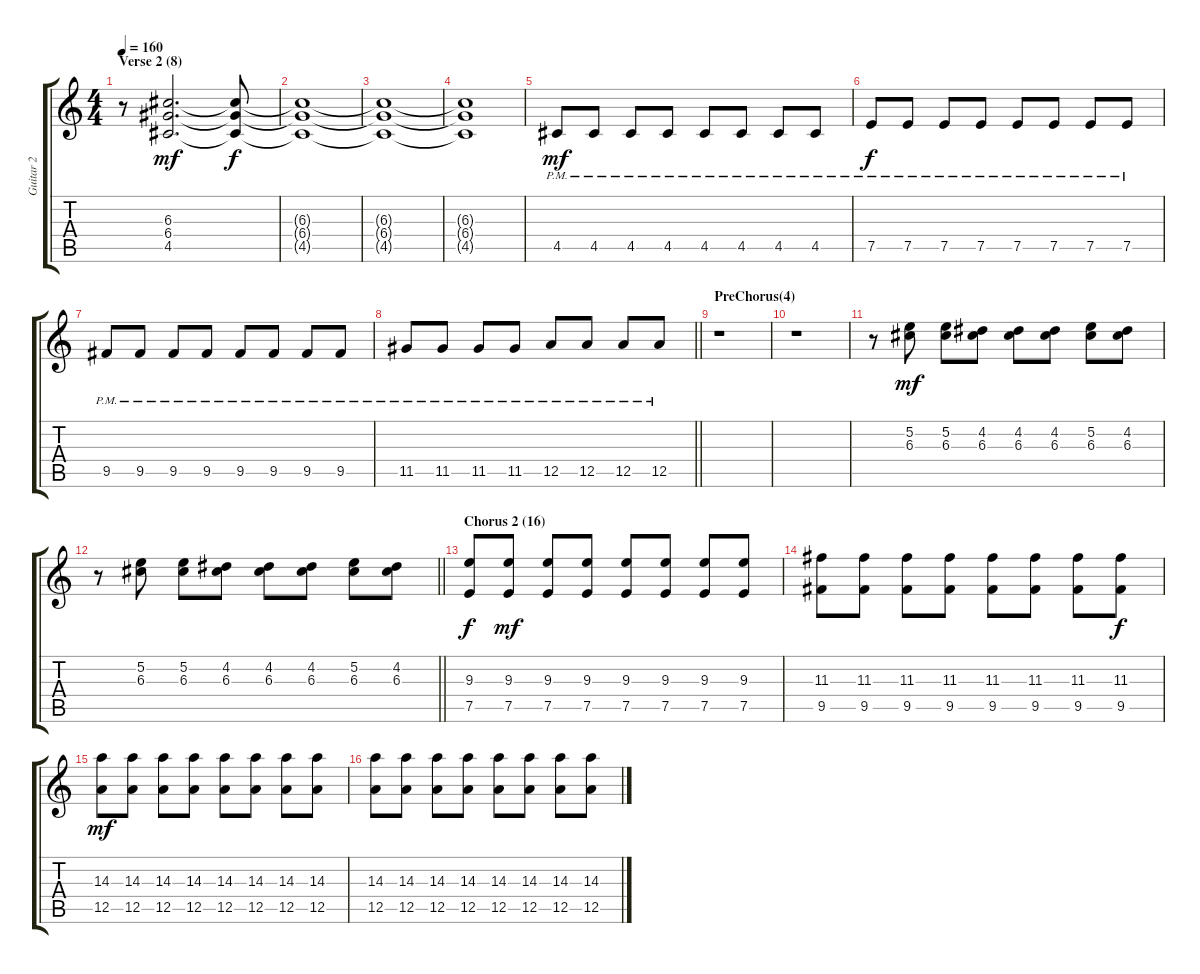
\track ("Guitar 2" "Guitar 2") {instrument distortionguitar}
\staff {score tabs}
\tuning (E4 B3 G3 D3 A2 E2) {hide}
\ts (4 4)
\section ("" "Verse 2 (8)")
\tempo 160
\clef g2
\ks c
r.8{dy mf} (6.3 6.4 4.5).2{d} (6.3{t} 6.4{t} 4.5{t}).8{dy f} |
(6.3{t} 6.4{t} 4.5{t}).1 |
(6.3{t} 6.4{t} 4.5{t}).1 |
(6.3{t} 6.4{t} 4.5{t}).1 |
4.5{pm}.8{dy mf volume 11} 4.5{pm}.8 4.5{pm}.8 4.5{pm}.8 4.5{pm}.8 4.5{pm}.8 4.5{pm}.8 4.5{pm}.8 |
7.5{pm}.8{dy f volume 12} 7.5{pm}.8 7.5{pm}.8 7.5{pm}.8 7.5{pm}.8 7.5{pm}.8 7.5{pm}.8 7.5{pm}.8 |
9.5{pm}.8 9.5{pm}.8 9.5{pm}.8 9.5{pm}.8 9.5{pm}.8 9.5{pm}.8 9.5{pm}.8 9.5{pm}.8 |
\barLineRight lightlight
11.5{pm}.8{volume 14} 11.5{pm}.8 11.5{pm}.8 11.5{pm}.8 12.5{pm}.8 12.5{pm}.8 12.5{pm}.8 12.5{pm}.8 |
\section ("" "PreChorus(4)")
r.1 |
r.1 |
r.8 (5.2 6.3).8{dy mf} (5.2 6.3).8 (4.2 6.3).8 (4.2 6.3).8 (4.2 6.3).8 (5.2 6.3).8 (4.2 6.3).8 |
\barLineRight lightlight
r.8 (5.2 6.3).8 (5.2 6.3).8 (4.2 6.3).8 (4.2 6.3).8 (4.2 6.3).8 (5.2 6.3).8 (4.2 6.3).8 |
\section ("" "Chorus 2 (16)")
(9.3 7.5).8{dy f} (9.3 7.5).8{dy mf volume 11} (9.3 7.5).8 (9.3 7.5).8 (9.3 7.5).8 (9.3 7.5).8 (9.3 7.5).8 (9.3 7.5).8 |
(11.3 9.5).8 (11.3 9.5).8 (11.3 9.5).8 (11.3 9.5).8 (11.3 9.5).8 (11.3 9.5).8 (11.3 9.5).8 (11.3 9.5).8{dy f} |
(14.3 12.5).8{dy mf} (14.3 12.5).8 (14.3 12.5).8 (14.3 12.5).8 (14.3 12.5).8 (14.3 12.5).8 (14.3 12.5).8 (14.3 12.5).8 |
(14.3 12.5).8 (14.3 12.5).8 (14.3 12.5).8 (14.3 12.5).8 (14.3 12.5).8 (14.3 12.5).8 (14.3 12.5).8 (14.3 12.5).8
